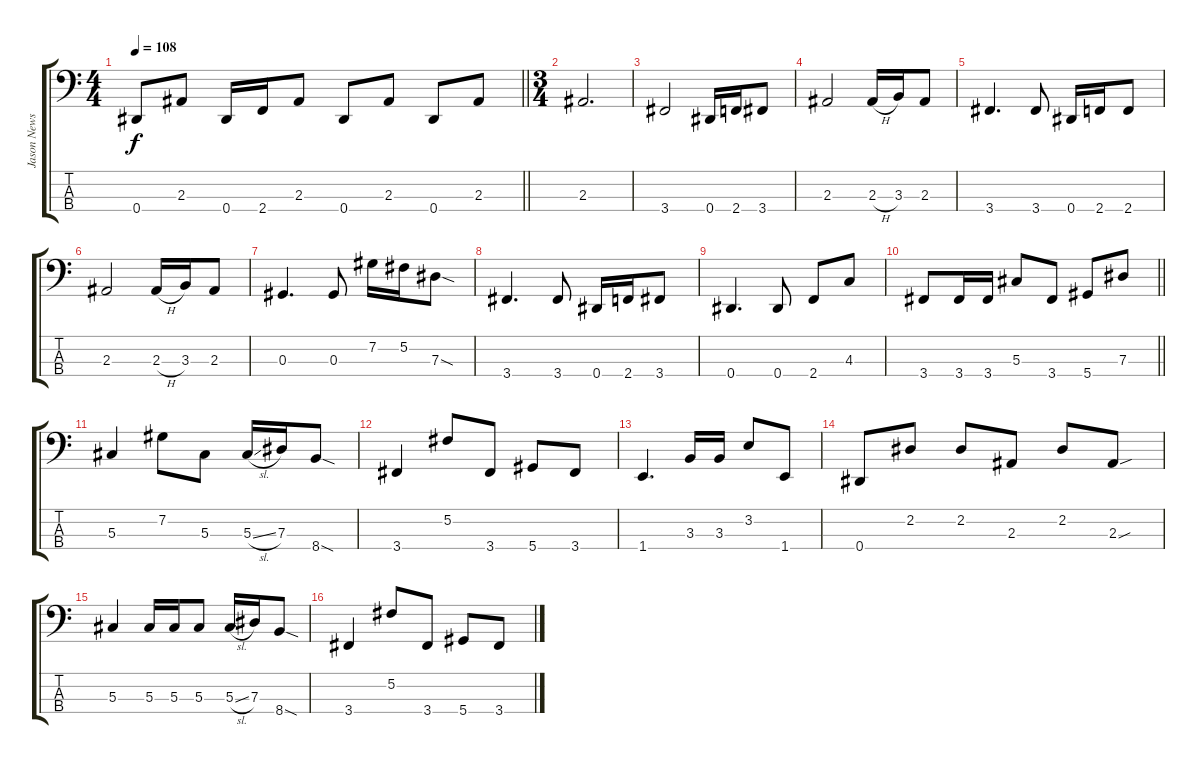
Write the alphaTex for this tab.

\track ("Jason Newstead" "Jason News") {instrument electricbasspick}
\staff {score tabs}
\tuning (Gb2 Db2 Ab1 Eb1) {hide}
\ts (4 4)
\tempo 108
\clef f4
\barLineRight lightlight
\ks c
0.4.8{dy f} 2.3.8 0.4.16 2.4.16 2.3.8 0.4.8 2.3.8 0.4.8 2.3.8 |
\ts (3 4)
2.3.2{d} |
3.4.2 0.4.16 2.4.16 3.4.8 |
2.3.2 2.3{h}.16 3.3.16 2.3.8 |
3.4.4{d} 3.4.8 0.4.16 2.4.16 2.4.8 |
2.3.2 2.3{h}.16 3.3.16 2.3.8 |
0.3.4{d} 0.3.8 7.2.16 5.2.16 7.3{sod}.8 |
3.4.4{d} 3.4.8 0.4.16 2.4.16 3.4.8 |
0.4.4{d} 0.4.8 2.4.8 4.3.8 |
\barLineRight lightlight
3.4.8 3.4.16 3.4.16 5.3.8 3.4.8 5.4.8 7.3.8 |
5.3.4 7.2.8 5.3.8 5.3{sl}.16 7.3.16 8.4{sod}.8 |
3.4.4 5.2.8 3.4.8 5.4.8 3.4.8 |
1.4.4{d} 3.3.16 3.3.16 3.2.8 1.4.8 |
0.4.8 2.2.8 2.2.8 2.3.8 2.2.8 2.3{sou}.8 |
5.3.4 5.3.16 5.3.16 5.3.8 5.3{sl}.16 7.3.16 8.4{sod}.8 |
3.4.4 5.2.8 3.4.8 5.4.8 3.4.8
